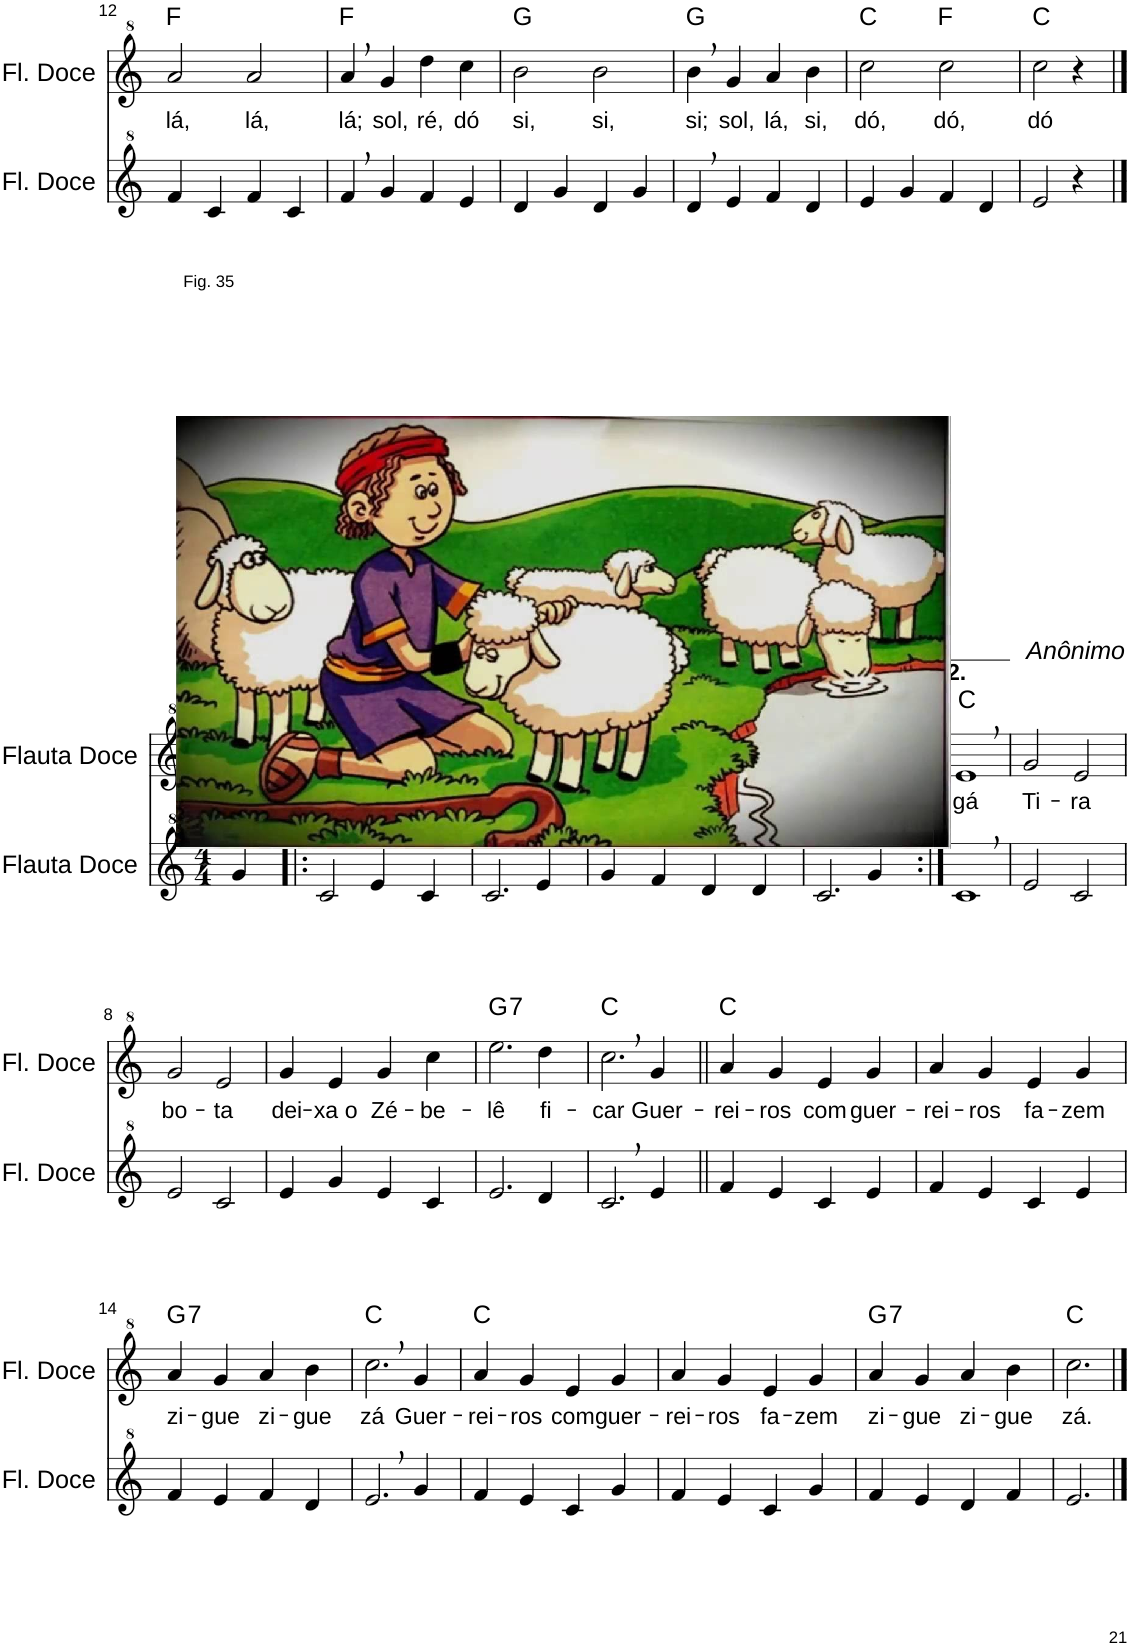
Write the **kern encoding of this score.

**kern	**kern	**text	**harte
*part2	*part1	*part1	*part1
*staff2	*staff1	*staff1	*
*I"Flauta Doce	*I"Flauta Doce	*	*
*I'Fl. Doce	*I'Fl. Doce	*	*
!!LO:PB:g=z
*clefG^2	*clefG^2	*	*
*k[]	*k[]	*	*
*M4/4	*M4/4	*	*
=12	=12	=12	=12
!	!	!LO:LY:b	!
4ff/	2aa/	lá,	F:maj
4cc/	.	.	.
!	!	!LO:LY:b	!
4ff/	2aa/	lá,	.
4cc/	.	.	.
=13	=13	=13	=13
!	!	!LO:LY:b	!
4ff,/	4aa,/	lá;	F:maj
!	!	!LO:LY:b	!
4gg/	4gg/	sol,	.
!	!	!LO:LY:b	!
4ff/	4ddd\	ré,	.
!	!	!LO:LY:b	!
4ee/	4ccc\	dó	.
=14	=14	=14	=14
!	!	!LO:LY:b	!
4dd/	2bb\	si,	G:maj
4gg/	.	.	.
!	!	!LO:LY:b	!
4dd/	2bb\	si,	.
4gg/	.	.	.
=15	=15	=15	=15
!	!	!LO:LY:b	!
4dd,/	4bb,\	si;	G:maj
!	!	!LO:LY:b	!
4ee/	4gg/	sol,	.
!	!	!LO:LY:b	!
4ff/	4aa/	lá,	.
!	!	!LO:LY:b	!
4dd/	4bb\	si,	.
=16	=16	=16	=16
!	!	!LO:LY:b	!
4ee/	2ccc\	dó,	C:maj
4gg/	.	.	.
!	!	!LO:LY:b	!
4ff/	2ccc\	dó,	F:maj
4dd/	.	.	.
=17	=17	=17	=17
!	!	!LO:LY:b	!
2ee/	2ccc\	dó	C:maj
4r	4r	.	.
!!LO:LB:g=z
==1	==1	==1	==1
*M4/4	*M4/4	*	*
*	*MM120	*	*
!	!LO:TX:a:t=Fig. 35	!	!
!	!LO:TX:a:t=Fig. 35	!	!
!	!LO:TX:a:B:t=Lição 21 -	!	!
!	!LO:TX:a:i:t=Escravos de Jó	!	!
!	!LO:TX:a:t=Anônimo	!	!
!	!	!LO:LY:b	!
4gg/	4gg/	Es-	.
=2!|:	=2!|:	=2!|:	=2!|:
!	!	!LO:LY:b	!
2cc/	2ccc\	-cra-	C:maj
!	!	!LO:LY:b	!
4ee/	4bb\	-vos	.
!	!	!LO:LY:b	!
4cc/	4aa/	de	.
=3	=3	=3	=3
!	!	!LO:LY:b	!
2.cc,/	2.gg,/	Jó	.
!	!	!LO:LY:b	!
4ee/	4aa/	jo-	.
=4	=4	=4	=4
!	!	!LO:LY:b	!LO:H:kt=7
4gg/	4gg/	-ga-	G:7
!	!	!LO:LY:b	!
4ff/	4aa/	-vam	.
!	!	!LO:LY:b	!
4dd/	4gg/	ca-	.
!	!	!LO:LY:b	!
4dd/	4ff/	-xan-	.
=5	=5	=5	=5
!	!	!LO:LY:b	!
2.cc/	2.ee,/	-gá	C:maj
!	!	!LO:LY:b	!
4gg/	4gg/	Es-	.
=6:|!	=6:|!	=6:|!	=6:|!
!	!	!LO:LY:b	!
1cc,	1ee,	-gá	C:maj
=7	=7	=7	=7
!	!	!LO:LY:b	!
2ee/	2gg/	Ti-	.
!	!	!LO:LY:b	!
2cc/	2ee/	-ra	.
!!LO:LB:g=z
=8	=8	=8	=8
!	!	!LO:LY:b	!
2ee/	2gg/	bo-	.
!	!	!LO:LY:b	!
2cc/	2ee/	-ta	.
=9	=9	=9	=9
!	!	!LO:LY:b	!
4ee/	4gg/	dei-	.
!	!	!LO:LY:b	!
4gg/	4ee/	-xa o	.
!	!	!LO:LY:b	!
4ee/	4gg/	Zé-	.
!	!	!LO:LY:b	!
4cc/	4ccc\	-be-	.
=10	=10	=10	=10
!	!	!LO:LY:b	!LO:H:kt=7
2.ee/	2.eee\	-lê	G:7
!	!	!LO:LY:b	!
4dd/	4ddd\	fi-	.
=11	=11	=11	=11
!	!	!LO:LY:b	!
2.cc,/	2.ccc,\	-car	C:maj
!	!	!LO:LY:b	!
4ee/	4gg/	Guer-	.
=12||	=12||	=12||	=12||
!	!	!LO:LY:b	!
4ff/	4aa/	-rei-	C:maj
!	!	!LO:LY:b	!
4ee/	4gg/	-ros	.
!	!	!LO:LY:b	!
4cc/	4ee/	com	.
!	!	!LO:LY:b	!
4ee/	4gg/	guer-	.
=13	=13	=13	=13
!	!	!LO:LY:b	!
4ff/	4aa/	-rei-	.
!	!	!LO:LY:b	!
4ee/	4gg/	-ros	.
!	!	!LO:LY:b	!
4cc/	4ee/	fa-	.
!	!	!LO:LY:b	!
4ee/	4gg/	-zem	.
!!LO:LB:g=z
=14	=14	=14	=14
!	!	!LO:LY:b	!LO:H:kt=7
4ff/	4aa/	zi-	G:7
!	!	!LO:LY:b	!
4ee/	4gg/	-gue	.
!	!	!LO:LY:b	!
4ff/	4aa/	zi-	.
!	!	!LO:LY:b	!
4dd/	4bb\	-gue	.
=15	=15	=15	=15
!	!	!LO:LY:b	!
2.ee,/	2.ccc,\	zá	C:maj
!	!	!LO:LY:b	!
4gg/	4gg/	Guer-	.
=16	=16	=16	=16
!	!	!LO:LY:b	!
4ff/	4aa/	-rei-	C:maj
!	!	!LO:LY:b	!
4ee/	4gg/	-ros	.
!	!	!LO:LY:b	!
4cc/	4ee/	com	.
!	!	!LO:LY:b	!
4gg/	4gg/	guer-	.
=17	=17	=17	=17
!	!	!LO:LY:b	!
4ff/	4aa/	-rei-	.
!	!	!LO:LY:b	!
4ee/	4gg/	-ros	.
!	!	!LO:LY:b	!
4cc/	4ee/	fa-	.
!	!	!LO:LY:b	!
4gg/	4gg/	-zem	.
=18	=18	=18	=18
!	!	!LO:LY:b	!LO:H:kt=7
4ff/	4aa/	zi-	G:7
!	!	!LO:LY:b	!
4ee/	4gg/	-gue	.
!	!	!LO:LY:b	!
4dd/	4aa/	zi-	.
!	!	!LO:LY:b	!
4ff/	4bb\	-gue	.
=19	=19	=19	=19
!	!	!LO:LY:b	!
2.ee/	2.ccc\	zá.	C:maj
==	==	==	==
*-	*-	*-	*-
